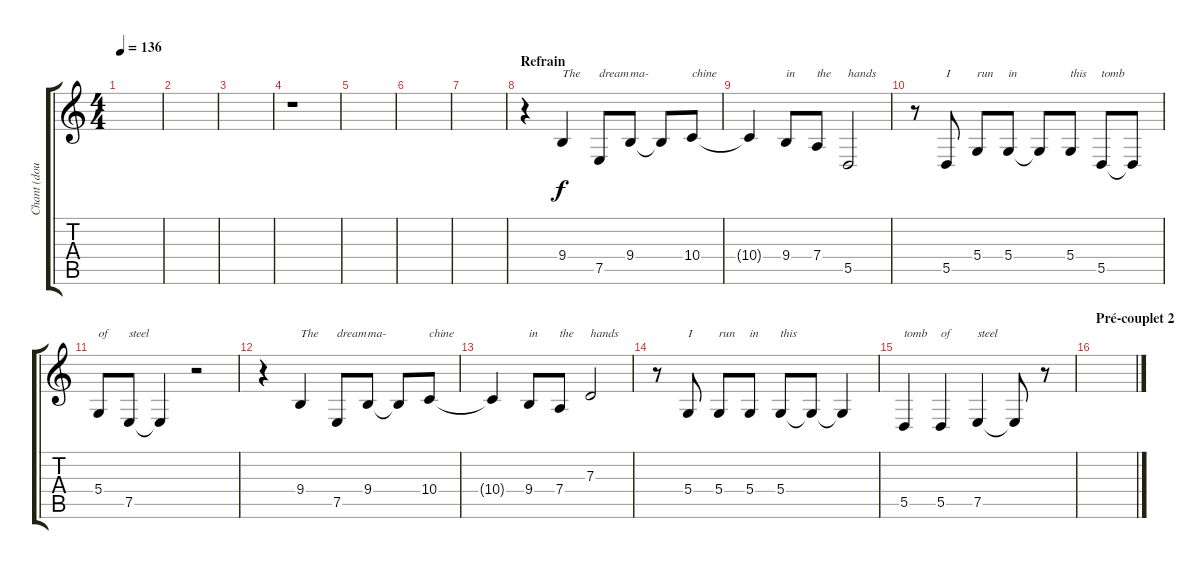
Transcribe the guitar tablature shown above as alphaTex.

\track ("Chant (doublage)" "Chant (dou") {instrument viola}
\staff {score tabs}
\tuning (E4 B3 G3 D3 A2 E2) {hide}
\ts (4 4)
\tempo 136
\clef g2
\ks c
|
|
|
r.1 |
|
|
|
\section ("" "Refrain")
r.4 9.4.4{txt "The"} 7.5.8{txt "dream"} 9.4.8{txt "ma-"} 9.4{t}.8 10.4.8{txt "chine"} |
10.4{t}.4 9.4.8{txt "in"} 7.4.8{txt "the"} 5.5.2{txt "hands"} |
r.8 5.5.8{txt "I"} 5.4.8{txt "run"} 5.4.8{txt "in"} 5.4{t}.8 5.4.8{txt "this"} 5.5.8{txt "tomb"} 5.5{t}.8 |
5.4.8{txt "of"} 7.5.8{txt "steel"} 7.5{t}.4 r.2 |
r.4 9.4.4{txt "The"} 7.5.8{txt "dream"} 9.4.8{txt "ma-"} 9.4{t}.8 10.4.8{txt "chine"} |
10.4{t}.4 9.4.8{txt "in"} 7.4.8{txt "the"} 7.3.2{txt "hands"} |
r.8 5.4.8{txt "I"} 5.4.8{txt "run"} 5.4.8{txt "in"} 5.4.8{txt "this"} 5.4{t}.8 5.4{t}.4 |
5.5.4{txt "tomb"} 5.5.4{txt "of"} 7.5.4{txt "steel"} 7.5{t}.8 r.8 |
\section ("" "Pré-couplet 2")
